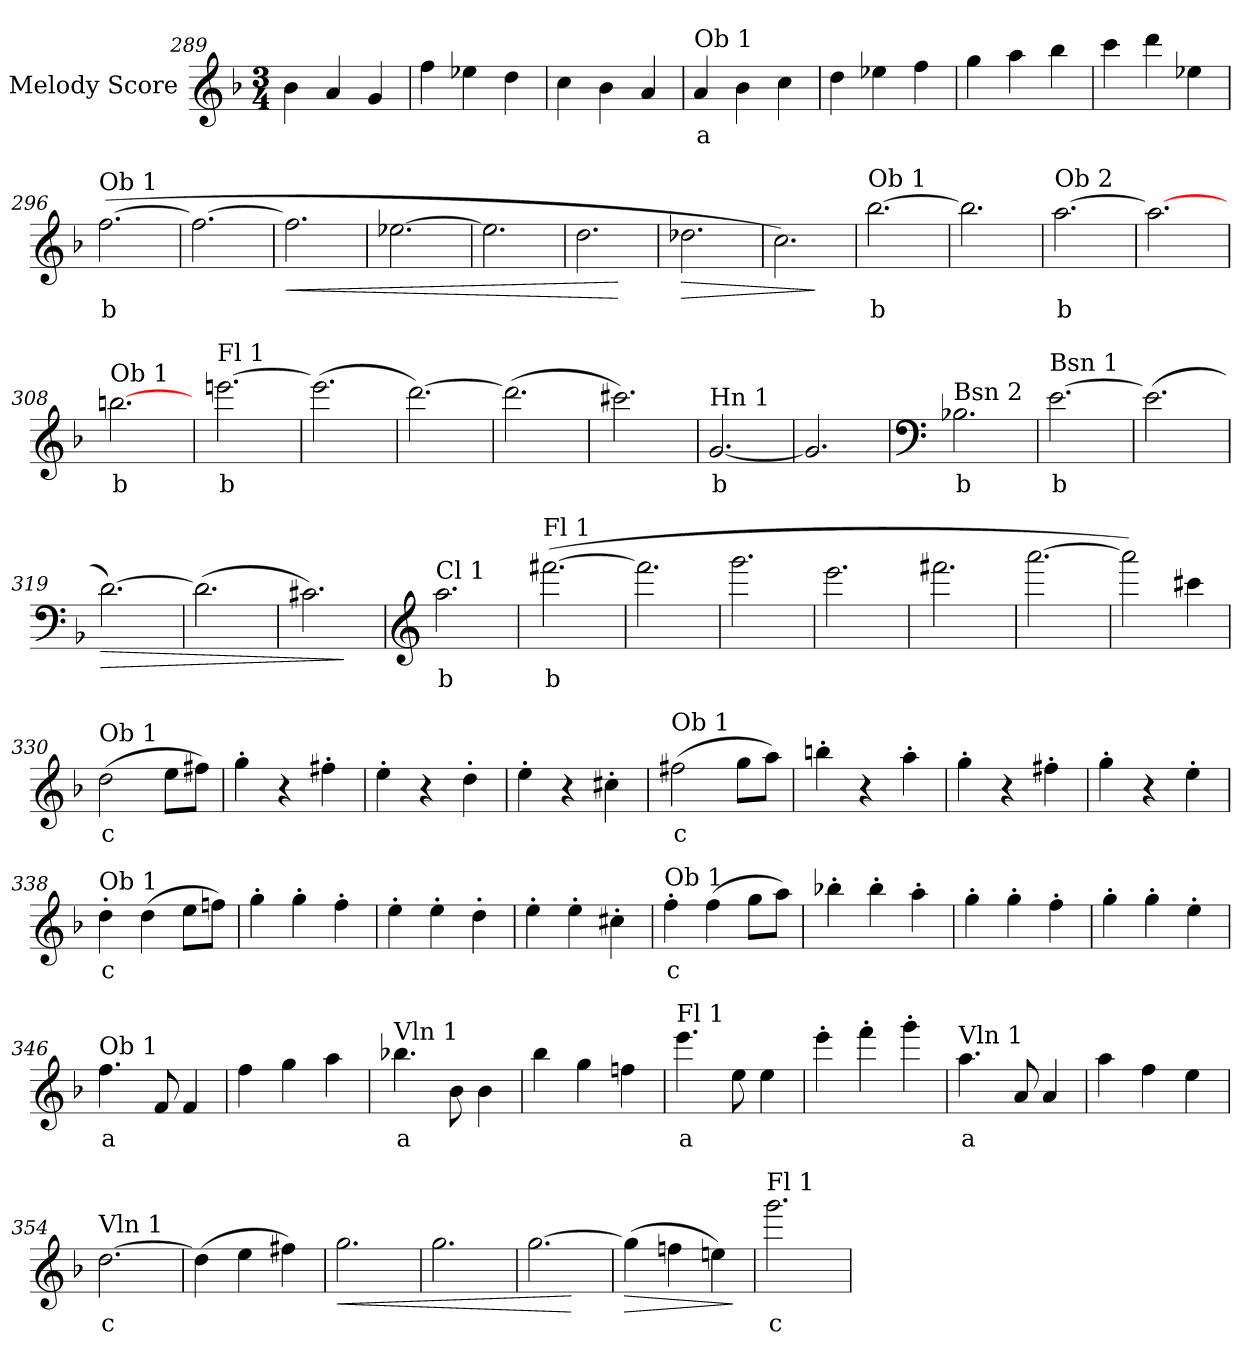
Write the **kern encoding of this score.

**kern	**text	**dynam
*part1	*part1	*part1
*staff1	*staff1	*staff1
*I"Melody Score	*	*
*clefG2	*	*
*k[b-]	*	*
*M3/4	*	*
=289	=289	=289
4b-\	.	.
4a/	.	.
4g/	.	.
=290	=290	=290
4ff\	.	.
4ee-X\	.	.
4dd\	.	.
=291	=291	=291
4cc\	.	.
4b-\	.	.
4a/	.	.
=292	=292	=292
!LO:TX:a:t=Ob 1	!	!
!	!LO:LY:b:color=#FF0000	!
4a/	a	.
4b-\	.	.
4cc\	.	.
=293	=293	=293
4dd\	.	.
4ee-X\	.	.
4ff\	.	.
=294	=294	=294
4gg\	.	.
4aa\	.	.
4bb-\	.	.
=295	=295	=295
4ccc\	.	.
4ddd\	.	.
4ee-X\	.	.
=296	=296	=296
!LO:TX:a:t=Ob 1	!	!
!	!LO:LY:b:color=#FF0000	!
([2.ff\	b	.
=297	=297	=297
2.ff\_	.	.
=298	=298	=298
!	!	!LO:HP:b
2.ff\]	.	<
=299	=299	=299
[2.ee-X\	.	.
=300	=300	=300
2.ee-\]	.	.
=301	=301	=301
2.dd\	.	.
.	.	[
=302	=302	=302
!	!	!LO:HP:b
2.dd-X\	.	>
=303	=303	=303
2.cc\)	.	.
.	.	]
=304	=304	=304
!LO:TX:a:t=Ob 1	!	!
!	!LO:LY:b:color=#FF0000	!
[2.bb-\	b	.
=305	=305	=305
2.bb-\]	.	.
=306	=306	=306
!LO:TX:a:t=Ob 2	!	!
!	!LO:LY:b:color=#FF0000	!
[2.aa\	b	.
=307	=307	=307
2.aa\_	.	.
=308	=308	=308
!LO:TX:a:t=Ob 1	!	!
!	!LO:LY:b:color=#FF0000	!
[2.bbn\	b	.
=309	=309	=309
!LO:TX:a:t=Fl 1	!	!
!	!LO:LY:b:color=#FF0000	!
[2.eeen\	b	.
=310	=310	=310
(2.eee\]	.	.
=311	=311	=311
[2.ddd\)	.	.
=312	=312	=312
(2.ddd\]	.	.
=313	=313	=313
2.ccc#X\)	.	.
=314	=314	=314
!LO:TX:a:t=Hn 1	!	!
!	!LO:LY:b:color=#FF0000	!
[2.g/	b	.
=315	=315	=315
2.g/]	.	.
=316	=316	=316
*clefF4	*	*
!LO:TX:a:t=Bsn 2	!	!
!	!LO:LY:b:color=#FF0000	!
2.B-X\	b	.
=317	=317	=317
!LO:TX:a:t=Bsn 1	!	!
!	!LO:LY:b:color=#FF0000	!
[2.e\	b	.
=318	=318	=318
(2.e\]	.	.
=319	=319	=319
!	!	!LO:HP:b
[2.d\)	.	>
=320	=320	=320
(2.d\]	.	.
=321	=321	=321
2.c#X\)	.	.
.	.	]
=322	=322	=322
*clefG2	*	*
!LO:TX:a:t=Cl 1	!	!
!	!LO:LY:b:color=#FF0000	!
2.aa\	b	.
=323	=323	=323
!LO:TX:a:t=Fl 1	!	!
!	!LO:LY:b:color=#FF0000	!
([2.fff#X\	b	.
=324	=324	=324
2.fff#\]	.	.
=325	=325	=325
2.ggg\	.	.
=326	=326	=326
2.eee\	.	.
=327	=327	=327
2.fff#X\	.	.
=328	=328	=328
[2.aaa\	.	.
=329	=329	=329
2aaa\])	.	.
4ccc#X\	.	.
=330	=330	=330
!LO:TX:a:t=Ob 1	!	!
!	!LO:LY:b:color=#FF0000	!
(2dd\	c	.
8ee\L	.	.
8ff#X\J)	.	.
=331	=331	=331
4gg'\	.	.
4r	.	.
4ff#X'\	.	.
=332	=332	=332
4ee'\	.	.
4r	.	.
4dd'\	.	.
=333	=333	=333
4ee'\	.	.
4r	.	.
4cc#X'\	.	.
=334	=334	=334
!LO:TX:a:t=Ob 1	!	!
!	!LO:LY:b:color=#FF0000	!
(2ff#X\	c	.
8gg\L	.	.
8aa\J)	.	.
=335	=335	=335
4bbn'\	.	.
4r	.	.
4aa'\	.	.
=336	=336	=336
4gg'\	.	.
4r	.	.
4ff#X'\	.	.
=337	=337	=337
4gg'\	.	.
4r	.	.
4ee'\	.	.
=338	=338	=338
!LO:TX:a:t=Ob 1	!	!
!	!LO:LY:b:color=#FF0000	!
4dd'\	c	.
(4dd\	.	.
8ee\L	.	.
8ffn\J)	.	.
=339	=339	=339
4gg'\	.	.
4gg'\	.	.
4ff'\	.	.
=340	=340	=340
4ee'\	.	.
4ee'\	.	.
4dd'\	.	.
=341	=341	=341
4ee'\	.	.
4ee'\	.	.
4cc#X'\	.	.
=342	=342	=342
!LO:TX:a:t=Ob 1	!	!
!	!LO:LY:b:color=#FF0000	!
4ff'\	c	.
(4ff\	.	.
8gg\L	.	.
8aa\J)	.	.
=343	=343	=343
4bb-X'\	.	.
4bb-'\	.	.
4aa'\	.	.
=344	=344	=344
4gg'\	.	.
4gg'\	.	.
4ff'\	.	.
=345	=345	=345
4gg'\	.	.
4gg'\	.	.
4ee'\	.	.
=346	=346	=346
!LO:TX:a:t=Ob 1	!	!
!	!LO:LY:b:color=#FF0000	!
4.ff\	a	.
8f/	.	.
4f/	.	.
=347	=347	=347
4ff\	.	.
4gg\	.	.
4aa\	.	.
=348	=348	=348
!LO:TX:a:t=Vln 1	!	!
!	!LO:LY:b:color=#FF0000	!
4.bb-X\	a	.
8b-\	.	.
4b-\	.	.
=349	=349	=349
4bb-\	.	.
4gg\	.	.
4ffn\	.	.
=350	=350	=350
!LO:TX:a:t=Fl 1	!	!
!	!LO:LY:b:color=#FF0000	!
4.eee\	a	.
8ee\	.	.
4ee\	.	.
=351	=351	=351
4eee'\	.	.
4fff'\	.	.
4ggg'\	.	.
=352	=352	=352
!LO:TX:a:t=Vln 1	!	!
!	!LO:LY:b:color=#FF0000	!
4.aa\	a	.
8a/	.	.
4a/	.	.
=353	=353	=353
4aa\	.	.
4ff\	.	.
4ee\	.	.
=354	=354	=354
!LO:TX:a:t=Vln 1	!	!
!	!LO:LY:b:color=#FF0000	!
[2.dd\	c	.
=355	=355	=355
(4dd\]	.	.
4ee\	.	.
4ff#X\)	.	.
=356	=356	=356
!	!	!LO:HP:b
2.gg\	.	<
=357	=357	=357
2.gg\	.	.
=358	=358	=358
[2.gg\	.	.
.	.	[
=359	=359	=359
!	!	!LO:HP:b
(4gg\]	.	>
4ffn\	.	.
4een\)	.	.
.	.	]
=360	=360	=360
!LO:TX:a:t=Fl 1	!	!
!	!LO:LY:b:color=#FF0000	!
2.ggg\	c	.
=	=	=
*-	*-	*-
